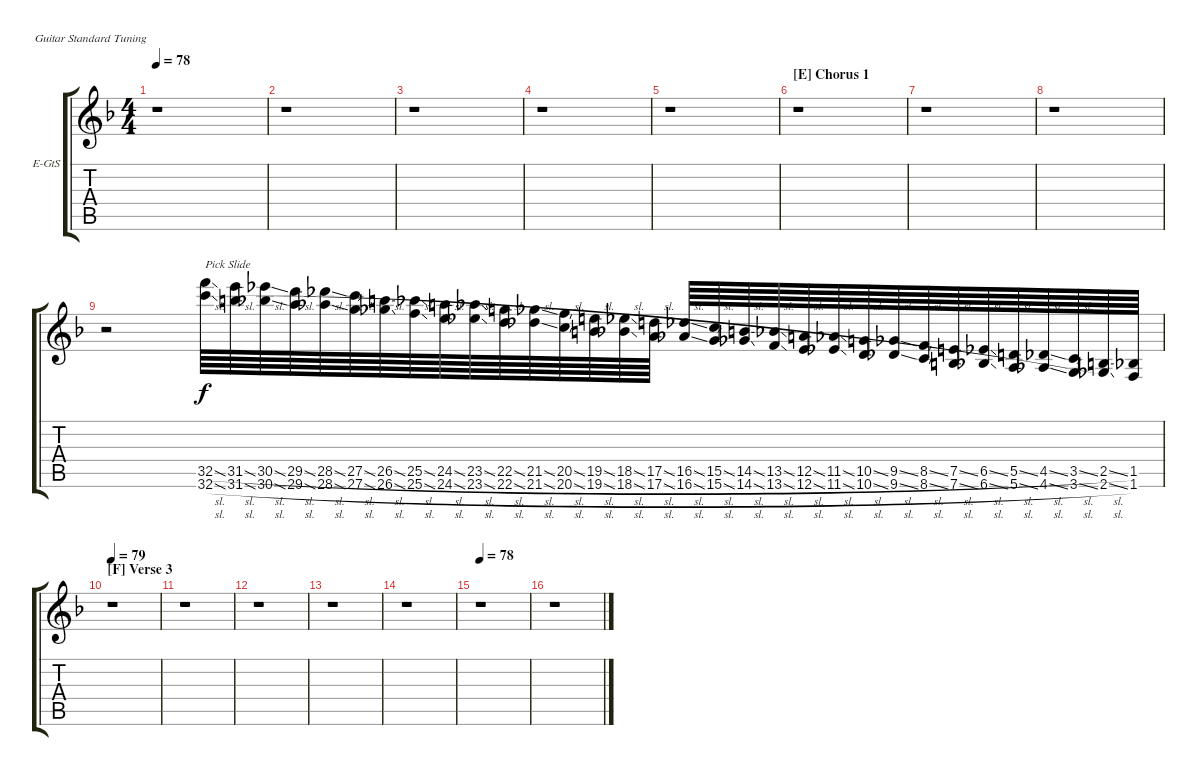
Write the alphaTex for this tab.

\bracketExtendMode groupsimilarinstruments
\firstSystemTrackNameOrientation horizontal
\otherSystemsTrackNameOrientation horizontal
\track ("Vivian Campbell Lead" "E-GtS") {instrument electricguitarclean}
\staff {score tabs}
\tuning (E4 B3 G3 D3 A2 E2)
\ts (4 4)
\tempo 78
\clef g2
\ks dminor
r.1{dy f} |
r.1 |
r.1 |
r.1 |
r.1 |
\section ("E" "Chorus 1")
r.1 |
r.1 |
r.1 |
r.2 (32.5{sl} 32.6{sl}).64{txt "Pick Slide"} (31.6{sl} 31.5{sl}).64 (30.6{sl} 30.5{sl}).64 (29.6{sl} 29.5{sl}).64 (28.6{sl} 28.5{sl}).64 (27.6{sl} 27.5{sl}).64 (26.6{sl} 26.5{sl}).64 (25.6{sl} 25.5{sl}).64 (24.5{sl} 24.6{sl}).64 (23.6{sl} 23.5{sl}).64 (22.6{sl} 22.5{sl}).64 (21.6{sl} 21.5{sl}).64 (20.6{sl} 20.5{sl}).64 (19.6{sl} 19.5{sl}).64 (18.6{sl} 18.5{sl}).64 (17.6{sl} 17.5{sl}).64 (16.5{sl} 16.6{sl}).64 (15.6{sl} 15.5{sl}).64 (14.6{sl} 14.5{sl}).64 (13.6{sl} 13.5{sl}).64 (12.6{sl} 12.5{sl}).64 (11.6{sl} 11.5{sl}).64 (10.6{sl} 10.5{sl}).64 (9.6{sl} 9.5{sl}).64 (8.5{sl} 8.6{sl}).64 (7.6{sl} 7.5{sl}).64 (6.6{sl} 6.5{sl}).64 (5.6{sl} 5.5{sl}).64 (4.6{sl} 4.5{sl}).64 (3.6{sl} 3.5{sl}).64 (2.6{sl} 2.5{sl}).64 (1.6 1.5).64 |
\section ("F" "Verse 3")
\tempo 79
r.1 |
r.1 |
r.1 |
r.1 |
r.1 |
\tempo 78
r.1 |
r.1
